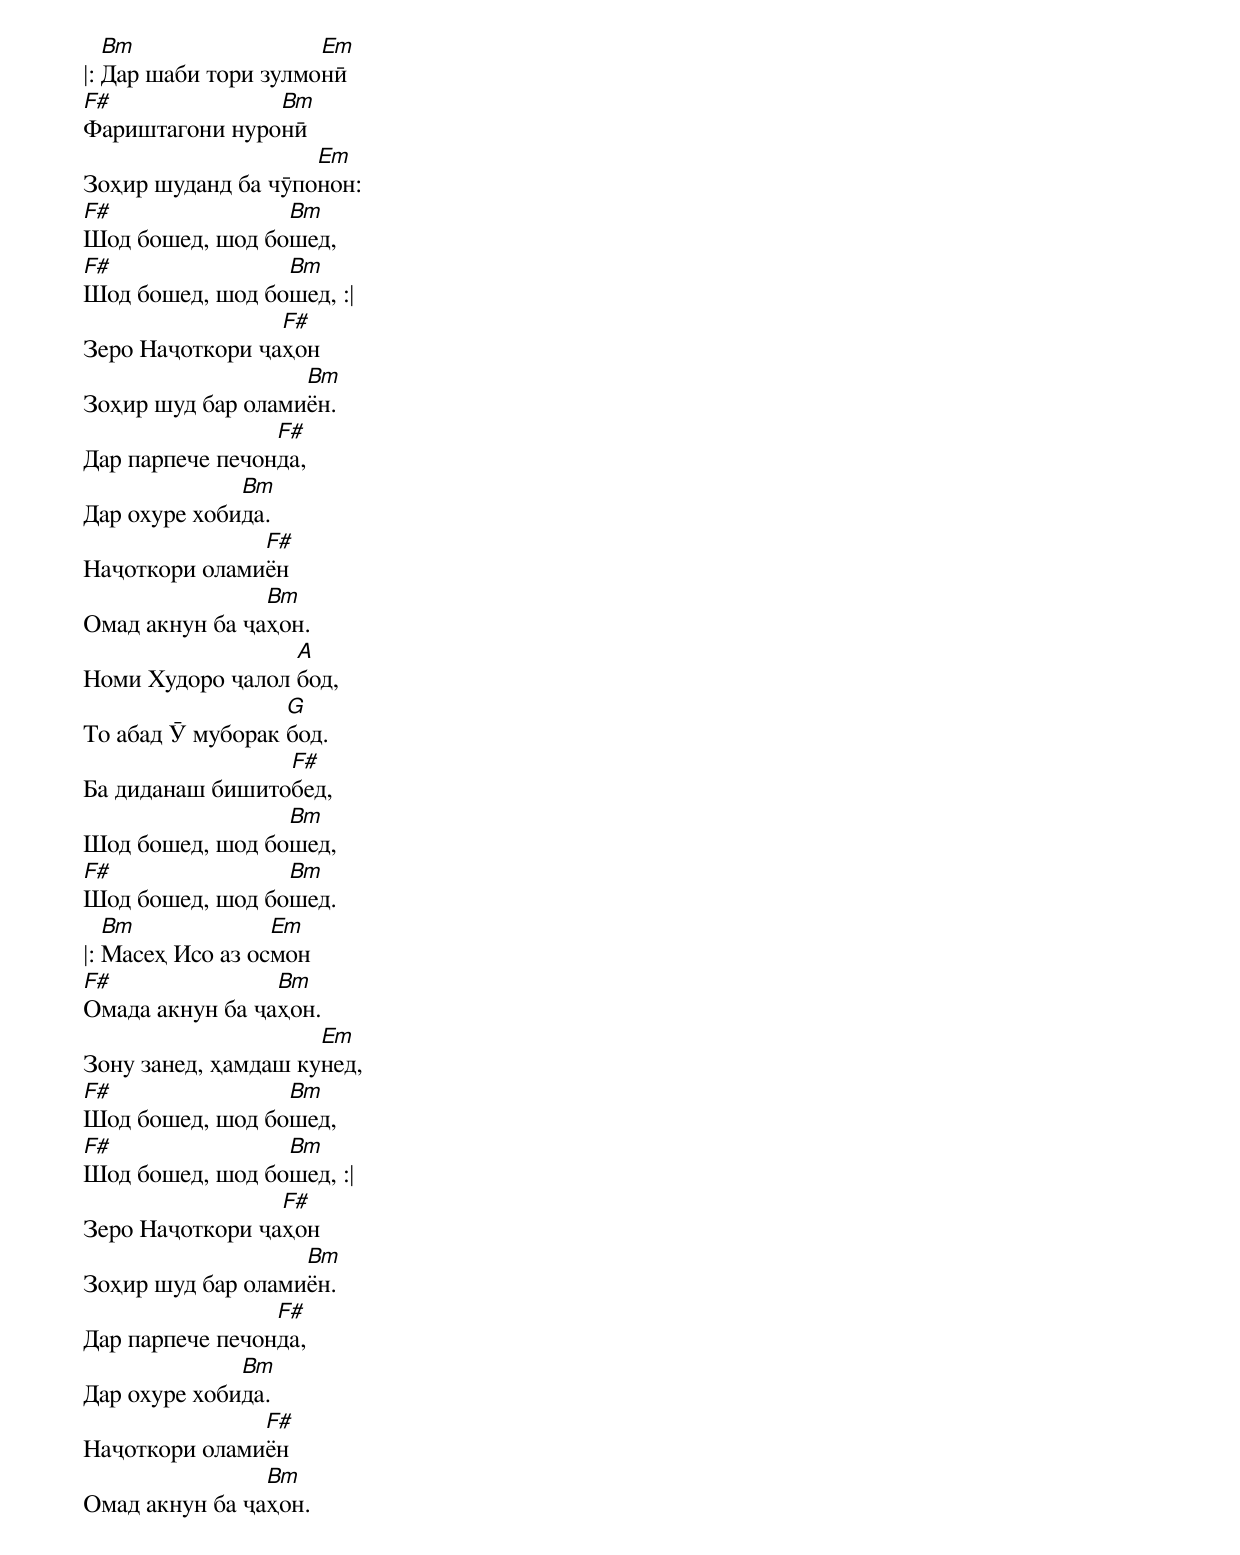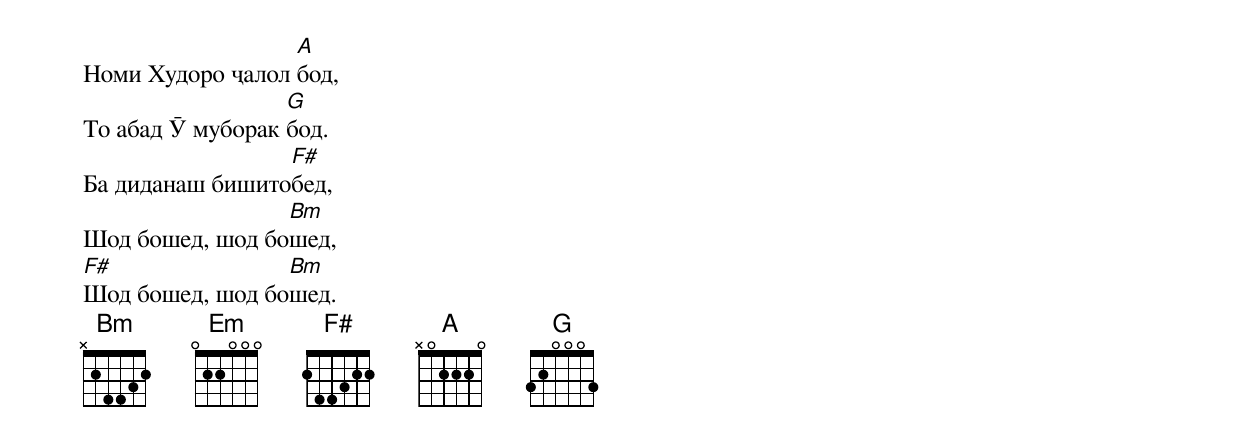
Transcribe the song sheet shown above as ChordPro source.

|: [Bm]Дар шаби тори зулмо[Em]нӣ
[F#]Фариштагони нуро[Bm]нӣ
Зоҳир шуданд ба чӯпо[Em]нон:
[F#]Шод бошед, шод бо[Bm]шед,
[F#]Шод бошед, шод бо[Bm]шед, :|
Зеро Наҷоткори ҷа[F#]ҳон
Зоҳир шуд бар олами[Bm]ён.
Дар парпече печон[F#]да,
Дар охуре хоби[Bm]да.
Наҷоткори олами[F#]ён
Омад акнун ба ҷа[Bm]ҳон.
Номи Худоро ҷалол [A]бод,
То абад Ӯ муборак [G]бод.
Ба диданаш бишито[F#]бед,
Шод бошед, шод бо[Bm]шед,
[F#]Шод бошед, шод бо[Bm]шед.
|: [Bm]Масеҳ Исо аз ос[Em]мон
[F#]Омада акнун ба ҷа[Bm]ҳон.
Зону занед, ҳамдаш ку[Em]нед,
[F#]Шод бошед, шод бо[Bm]шед,
[F#]Шод бошед, шод бо[Bm]шед, :|
Зеро Наҷоткори ҷа[F#]ҳон
Зоҳир шуд бар олами[Bm]ён.
Дар парпече печон[F#]да,
Дар охуре хоби[Bm]да.
Наҷоткори олами[F#]ён
Омад акнун ба ҷа[Bm]ҳон.
Номи Худоро ҷалол [A]бод,
То абад Ӯ муборак [G]бод.
Ба диданаш бишито[F#]бед,
Шод бошед, шод бо[Bm]шед,
[F#]Шод бошед, шод бо[Bm]шед.
